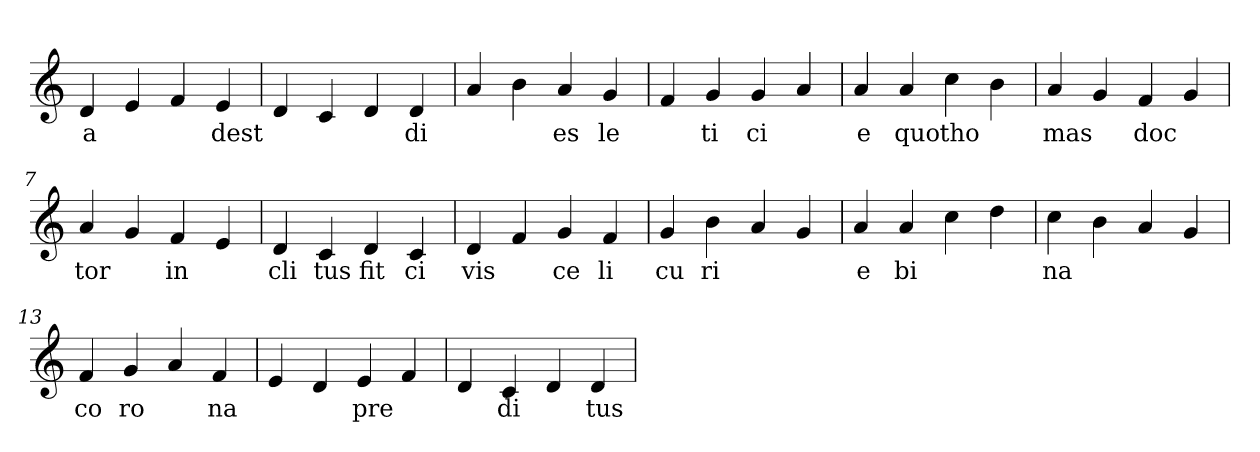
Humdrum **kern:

**kern	**text
*part1	*part1
*staff1	*staff1
*clefG2	*
=1	=1
4d	a
4e	.
4f	.
4e	dest
=2	=2
4d	.
4c	.
4d	.
4d	di
=3	=3
4a	.
4b	.
4a	es
4g	le
=4	=4
4f	.
4g	ti
4g	ci
4a	.
=5	=5
4a	e
4a	quo
4cc	tho
4b	.
=6	=6
4a	mas
4g	.
4f	doc
4g	.
=7	=7
4a	tor
4g	.
4f	in
4e	.
=8	=8
4d	cli
4c	tus
4d	fit
4c	ci
=9	=9
4d	vis
4f	.
4g	ce
4f	li
=10	=10
4g	cu
4b	ri
4a	.
4g	.
=11	=11
4a	e
4a	bi
4cc	.
4dd	.
=12	=12
4cc	na
4b	.
4a	.
4g	.
=13	=13
4f	co
4g	ro
4a	.
4f	na
=14	=14
4e	.
4d	.
4e	pre
4f	.
=15	=15
4d	.
4c	di
4d	.
4d	tus
=	=
*-	*-
